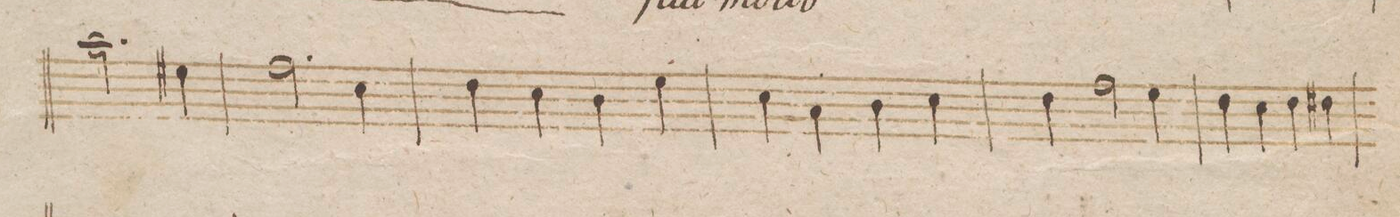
**kern	**dynam
*I"Fagotto 1mo	*
*clefF4	*
*k[b-]	*
*met(c)	*
*M4/4	*
2.c\	.
4G#X\	.
=165	=165
2.A\	.
4E\	.
=166	=166
4F\	.
4E\	.
4D\	.
4G\	.
=167	=167
4E\	.
4C\	.
4D\	.
4E\	.
=168	=168
4F\	.
2A\	.
4G\	.
=169	=169
4F\	.
4E\	.
4F\	.
4F#X\	.
=170	=170
*-	*-
